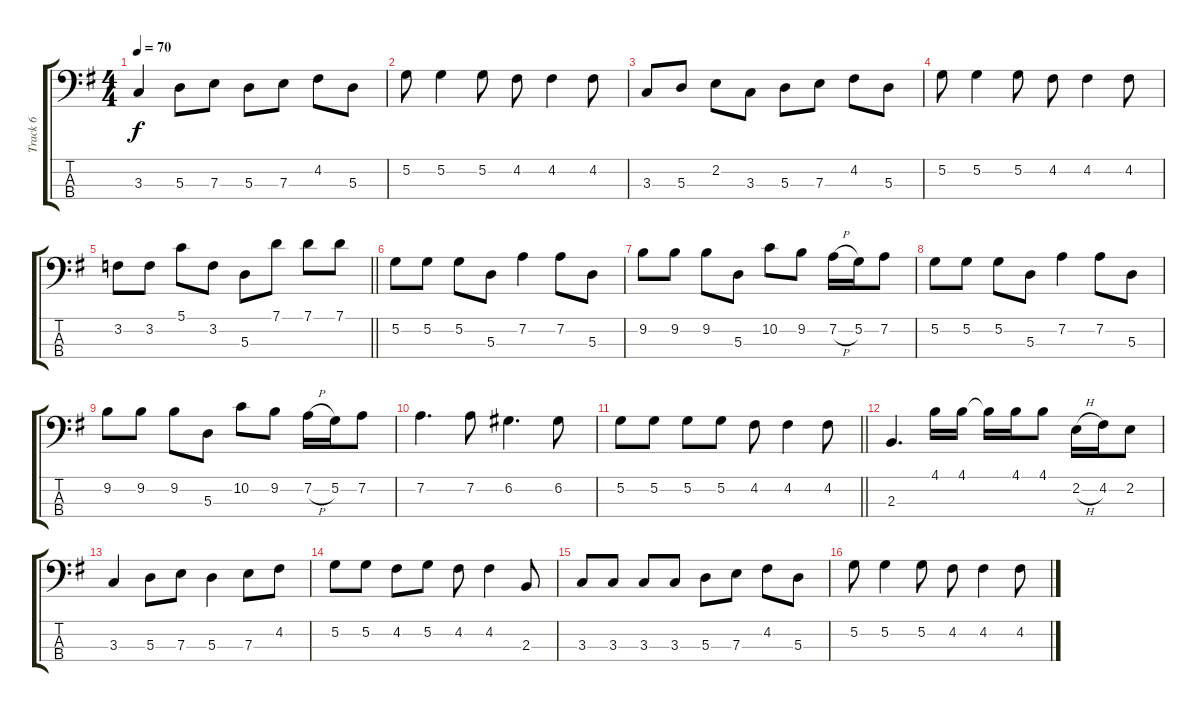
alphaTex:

\track ("Track 6" "Track 6") {instrument electricbassfinger}
\staff {score tabs}
\tuning (G2 D2 A1 E1) {hide}
\ts (4 4)
\tempo 70
\clef f4
\ks g
3.3.4{dy f} 5.3.8 7.3.8 5.3.8 7.3.8 4.2.8 5.3.8 |
5.2.8 5.2.4 5.2.8 4.2.8 4.2.4 4.2.8 |
3.3.8 5.3.8 2.2.8 3.3.8 5.3.8 7.3.8 4.2.8 5.3.8 |
5.2.8 5.2.4 5.2.8 4.2.8 4.2.4 4.2.8 |
\barLineRight lightlight
3.2.8 3.2.8 5.1.8 3.2.8 5.3.8 7.1.8 7.1.8 7.1.8 |
5.2.8 5.2.8 5.2.8 5.3.8 7.2.4 7.2.8 5.3.8 |
9.2.8 9.2.8 9.2.8 5.3.8 10.2.8 9.2.8 7.2{h}.16 5.2.16 7.2.8 |
5.2.8 5.2.8 5.2.8 5.3.8 7.2.4 7.2.8 5.3.8 |
9.2.8 9.2.8 9.2.8 5.3.8 10.2.8 9.2.8 7.2{h}.16 5.2.16 7.2.8 |
7.2.4{d} 7.2.8 6.2.4{d} 6.2.8 |
\barLineRight lightlight
5.2.8 5.2.8 5.2.8 5.2.8 4.2.8 4.2.4 4.2.8 |
2.3.4{d} 4.1.16 4.1.16 4.1{t}.16 4.1.16 4.1.8 2.2{h}.16 4.2.16 2.2.8 |
3.3.4 5.3.8 7.3.8 5.3.4 7.3.8 4.2.8 |
5.2.8 5.2.8 4.2.8 5.2.8 4.2.8 4.2.4 2.3.8 |
3.3.8 3.3.8 3.3.8 3.3.8 5.3.8 7.3.8 4.2.8 5.3.8 |
5.2.8 5.2.4 5.2.8 4.2.8 4.2.4 4.2.8
